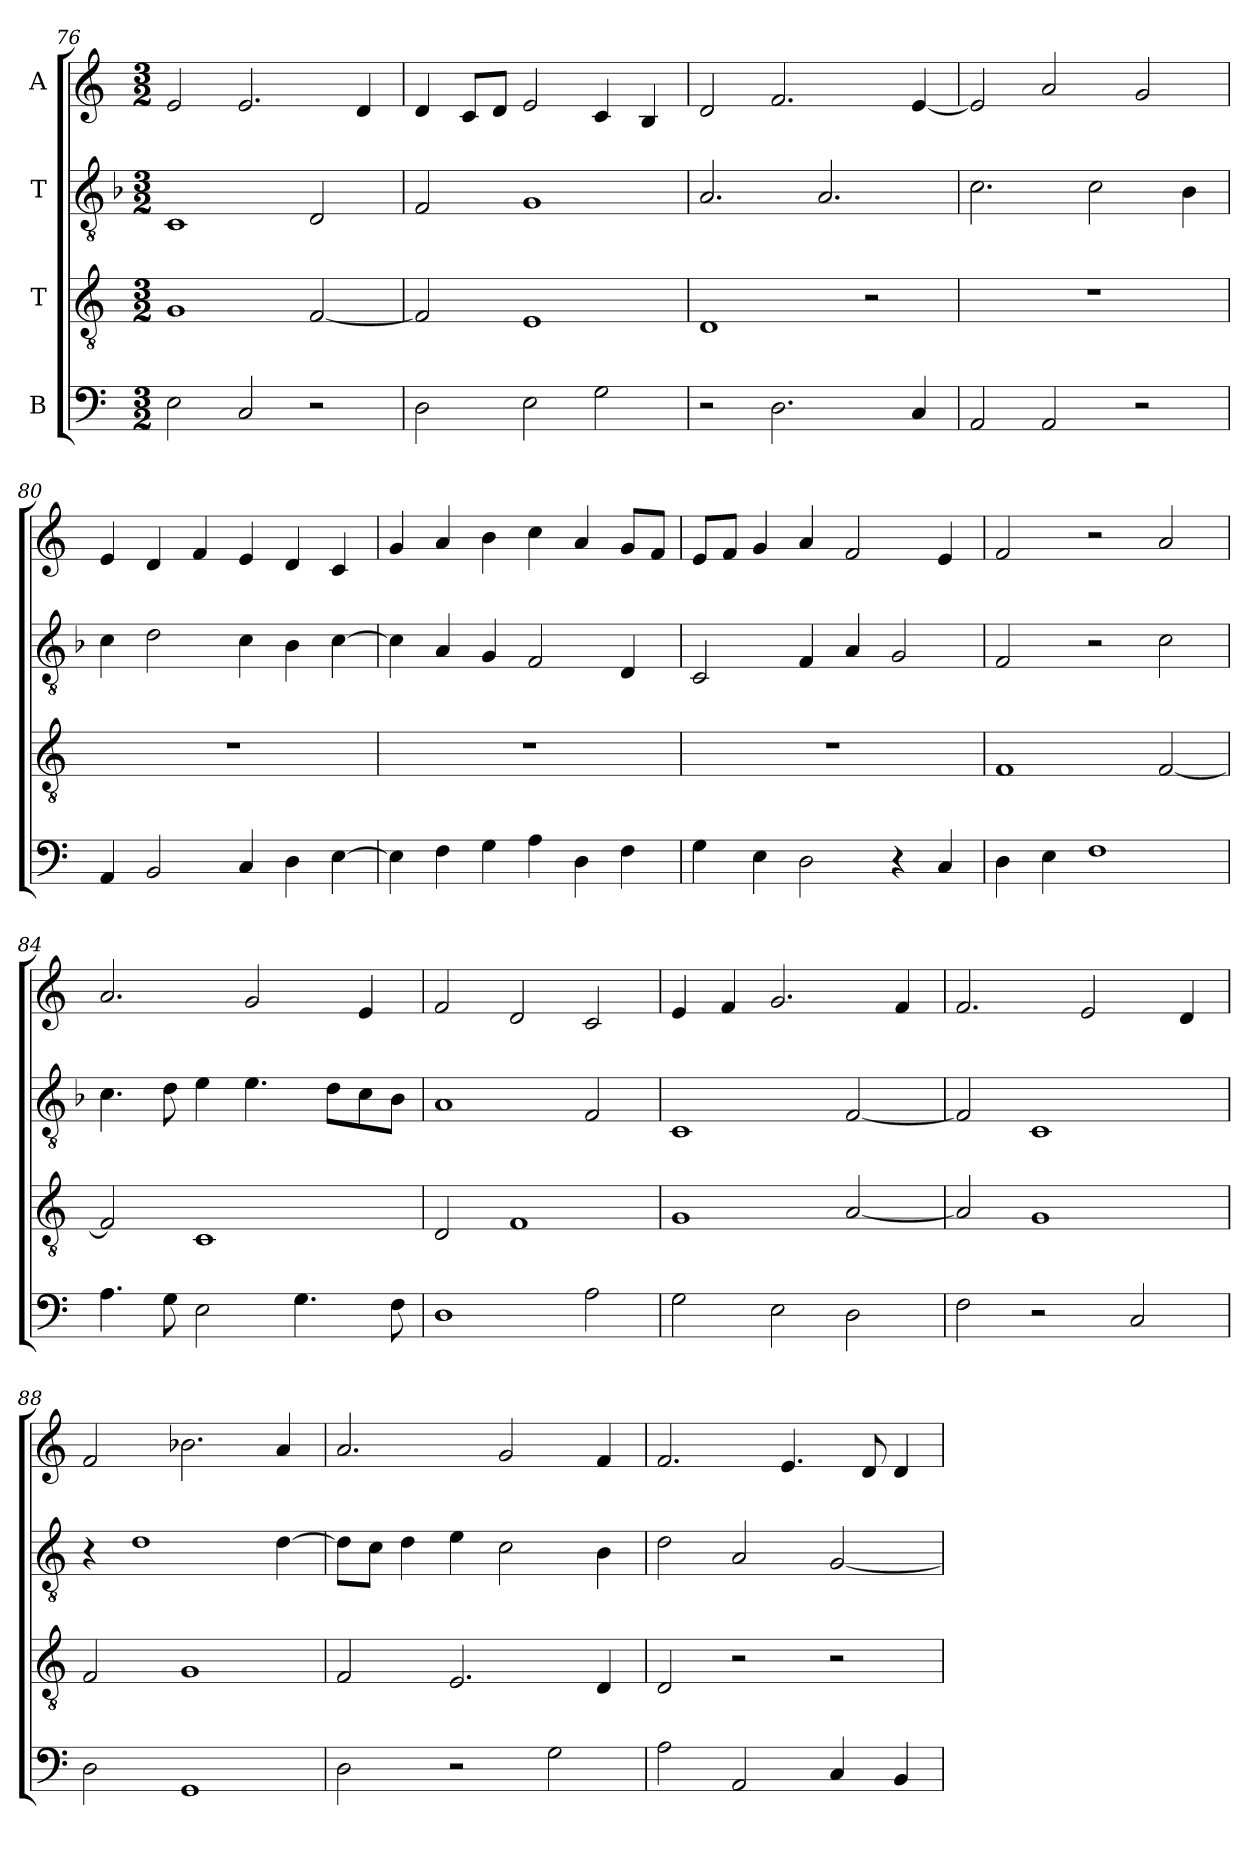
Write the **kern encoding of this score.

**kern	**kern	**kern	**kern
*part4	*part3	*part2	*part1
*staff4	*staff3	*staff2	*staff1
*I"B	*I"T	*I"T	*I"A
*clefF4	*clefGv2	*clefGv2	*clefG2
*k[]	*k[]	*k[b-]	*k[]
*C:	*C:	*F:	*C:
*M3/2	*M3/2	*M3/2	*M3/2
=76	=76	=76	=76
2E\	1G	1C	2e/
2C/	.	.	2.e/
2r	[2F/	2D/	.
.	.	.	4d/
=77	=77	=77	=77
2D\	2F/]	2F/	4d/
.	.	.	8c/L
.	.	.	8d/J
2E\	1E	1G	2e/
2G\	.	.	4c/
.	.	.	4B/
=78	=78	=78	=78
2r	1D	2.A/	2d/
2.D\	.	.	2.f/
.	.	2.A/	.
.	2r	.	.
4C/	.	.	[4e/
=79	=79	=79	=79
2AA/	1.rd	2.c\	2e/]
2AA/	.	.	2a/
.	.	2c\	.
2r	.	.	2g/
.	.	4B-\	.
!!LO:PB:g=z
=80	=80	=80	=80
4AA/	1.rd	4c\	4e/
2BB/	.	2d\	4d/
.	.	.	4f/
4C/	.	4c\	4e/
4D\	.	4B-\	4d/
[4E\	.	[4c\	4c/
=81	=81	=81	=81
4E\]	1.rd	4c\]	4g/
4F\	.	4A/	4a/
4G\	.	4G/	4b\
4A\	.	2F/	4cc\
4D\	.	.	4a/
4F\	.	4D/	8g/L
.	.	.	8f/J
=82	=82	=82	=82
4G\	1.rd	2C/	8e/L
.	.	.	8f/J
4E\	.	.	4g/
2D\	.	4F/	4a/
.	.	4A/	2f/
4r	.	2G/	.
4C/	.	.	4e/
=83	=83	=83	=83
4D\	1F	2F/	2f/
4E\	.	.	.
1F	.	2r	2r
.	[2F/	2c\	2a/
=84	=84	=84	=84
4.A\	2F/]	4.c\	2.a/
8G\	.	8d\	.
2E\	1C	4e\	.
.	.	4.e\	2g/
4.G\	.	.	.
.	.	8d\L	.
.	.	8c\	4e/
8F\	.	8B-\J	.
=85	=85	=85	=85
1D	2D/	1A	2f/
.	1F	.	2d/
2A\	.	2F/	2c/
=86	=86	=86	=86
2G\	1G	1C	4e/
.	.	.	4f/
2E\	.	.	2.g/
2D\	[2A/	[2F/	.
.	.	.	4f/
!!LO:LB:g=z
=87	=87	=87	=87
*	*	*k[]	*
*	*	*C:	*
2F\	2A/]	2F/]	2.f/
2r	1G	1C	.
.	.	.	2e/
2C/	.	.	.
.	.	.	4d/
=88	=88	=88	=88
2D\	2F/	4r	2f/
.	.	1d	.
1GG	1G	.	2.b-X\
.	.	[4d\	4a/
=89	=89	=89	=89
2D\	2F/	8d\L]	2.a/
.	.	8c\J	.
.	.	4d\	.
2r	2.E/	4e\	.
.	.	2c\	2g/
2G\	.	.	.
.	4D/	4B\	4f/
=90	=90	=90	=90
2A\	2D/	2d\	2.f/
2AA/	2r	2A/	.
.	.	.	4.e/
4C/	2r	[2G/	.
.	.	.	8d/
4BB/	.	.	4d/
=	=	=	=
*-	*-	*-	*-
